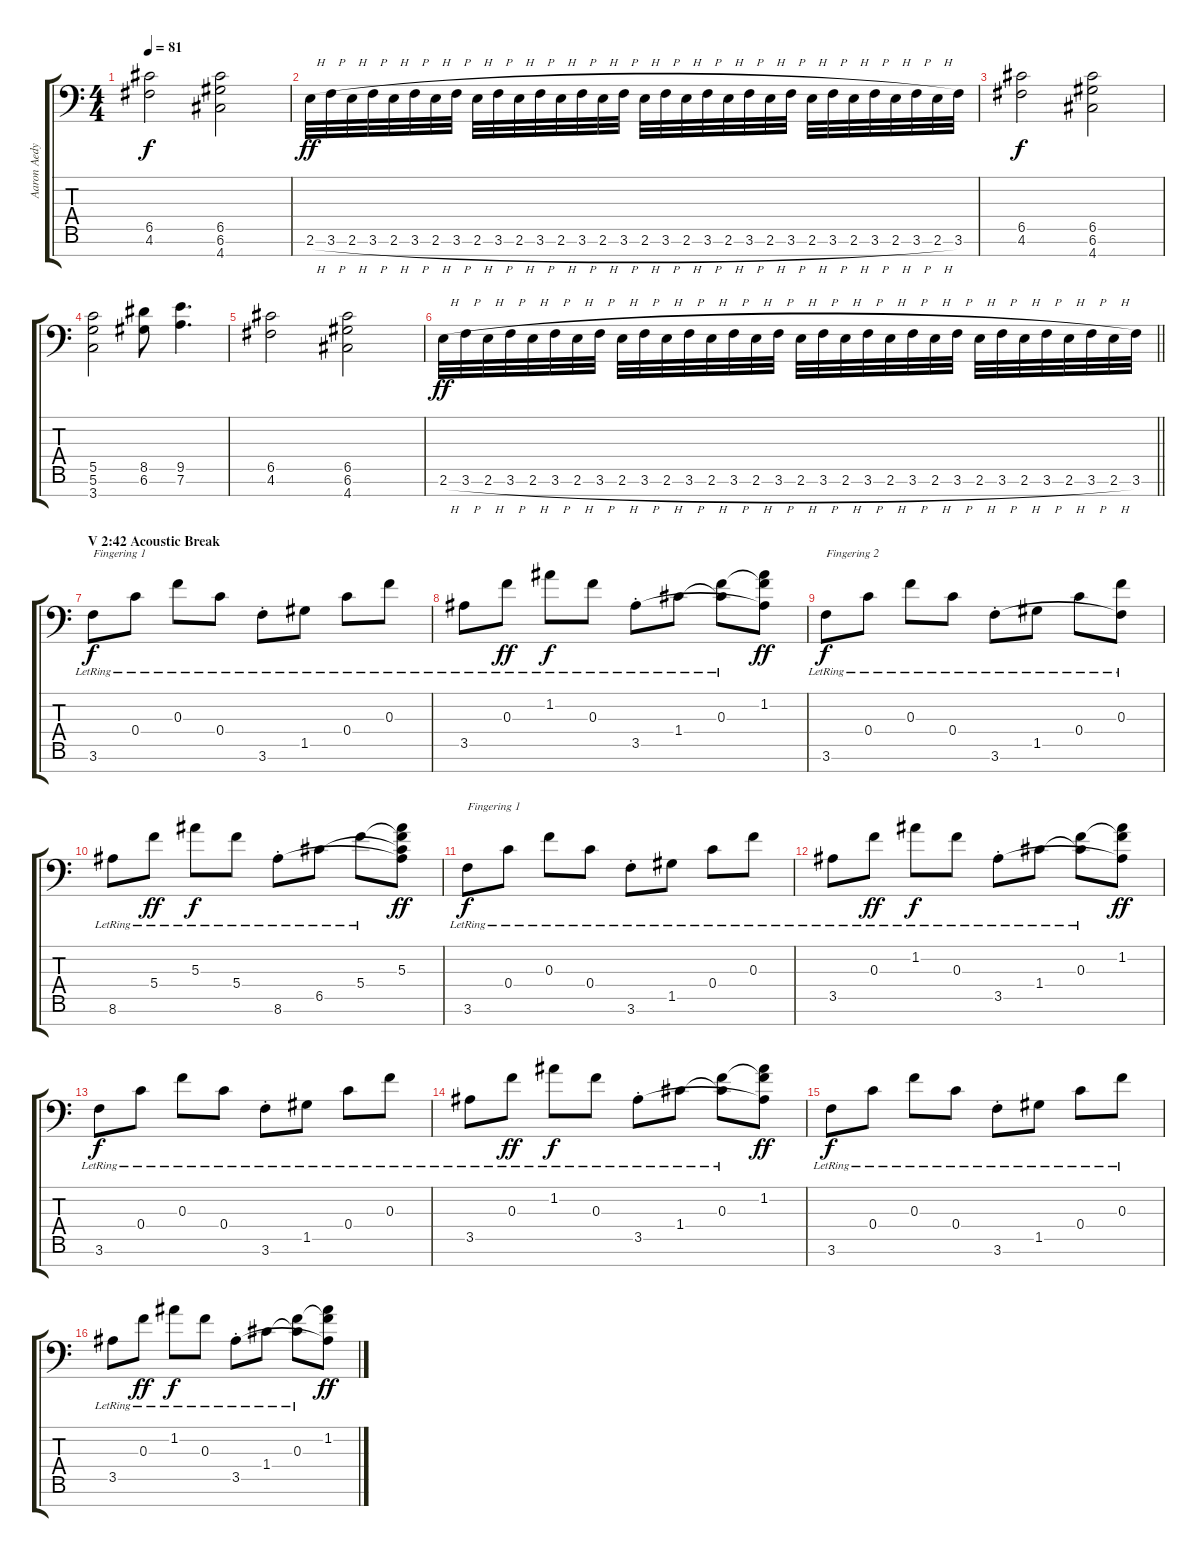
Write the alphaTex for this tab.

\track ("Aaron Aedy (rhythm guitar) A-Tuning" "Aaron Aedy") {instrument distortionguitar}
\staff {score tabs}
\tuning (D4 A3 F3 C3 G2 D2 A1) {hide}
\ts (4 4)
\tempo 81
\clef f4
\ks c
(6.5 4.6).2{dy f} (6.5 6.6 4.7).2 |
2.6{h}.32{dy ff} 3.6{h}.32 2.6{h}.32 3.6{h}.32 2.6{h}.32 3.6{h}.32 2.6{h}.32 3.6{h}.32 2.6{h}.32 3.6{h}.32 2.6{h}.32 3.6{h}.32 2.6{h}.32 3.6{h}.32 2.6{h}.32 3.6{h}.32 2.6{h}.32 3.6{h}.32 2.6{h}.32 3.6{h}.32 2.6{h}.32 3.6{h}.32 2.6{h}.32 3.6{h}.32 2.6{h}.32 3.6{h}.32 2.6{h}.32 3.6{h}.32 2.6{h}.32 3.6{h}.32 2.6{h}.32 3.6.32 |
(6.5 4.6).2{dy f} (6.5 6.6 4.7).2 |
(5.5 5.6 3.7).2 (8.5 6.6).8 (9.5 7.6).4{d} |
(6.5 4.6).2 (6.5 6.6 4.7).2 |
\barLineRight lightlight
2.6{h}.32{dy ff} 3.6{h}.32 2.6{h}.32 3.6{h}.32 2.6{h}.32 3.6{h}.32 2.6{h}.32 3.6{h}.32 2.6{h}.32 3.6{h}.32 2.6{h}.32 3.6{h}.32 2.6{h}.32 3.6{h}.32 2.6{h}.32 3.6{h}.32 2.6{h}.32 3.6{h}.32 2.6{h}.32 3.6{h}.32 2.6{h}.32 3.6{h}.32 2.6{h}.32 3.6{h}.32 2.6{h}.32 3.6{h}.32 2.6{h}.32 3.6{h}.32 2.6{h}.32 3.6{h}.32 2.6{h}.32 3.6.32 |
\section ("" "V 2:42 Acoustic Break")
3.6{lr}.8{txt "Fingering 1" dy f instrument electricguitarclean} 0.4{lr}.8 0.3{lr}.8 0.4{lr}.8 3.6{st lr}.8 1.5{lr}.8 0.4{lr}.8 0.3{lr}.8 |
3.5{lr}.8 0.3{lr}.8{dy ff} 1.2{lr}.8{dy f} 0.3{lr}.8 3.5{st lr}.8 1.4{lr}.8 (0.3{lr} 1.4{t}).8 (1.2 0.3{t} 3.5{t}).8{dy ff} |
3.6{lr}.8{txt "Fingering 2" dy f} 0.4{lr}.8 0.3{lr}.8 0.4{lr}.8 3.6{st lr}.8 1.5{lr}.8 0.4{lr}.8 (0.3{lr} 3.6{t}).8 |
8.6{lr}.8 5.4{lr}.8{dy ff} 5.3{lr}.8{dy f} 5.4{lr}.8 8.6{st lr}.8 6.5{lr}.8 5.4{lr}.8 (5.3 5.4{t} 6.5{t} 8.6{t}).8{dy ff} |
3.6{lr}.8{txt "Fingering 1" dy f} 0.4{lr}.8 0.3{lr}.8 0.4{lr}.8 3.6{st lr}.8 1.5{lr}.8 0.4{lr}.8 0.3{lr}.8 |
3.5{lr}.8 0.3{lr}.8{dy ff} 1.2{lr}.8{dy f} 0.3{lr}.8 3.5{st lr}.8 1.4{lr}.8 (0.3{lr} 1.4{t}).8 (1.2 0.3{t} 3.5{t}).8{dy ff} |
3.6{lr}.8{dy f} 0.4{lr}.8 0.3{lr}.8 0.4{lr}.8 3.6{st lr}.8 1.5{lr}.8 0.4{lr}.8 0.3{lr}.8 |
3.5{lr}.8 0.3{lr}.8{dy ff} 1.2{lr}.8{dy f} 0.3{lr}.8 3.5{st lr}.8 1.4{lr}.8 (0.3{lr} 1.4{t}).8 (1.2 0.3{t} 3.5{t}).8{dy ff} |
3.6{lr}.8{dy f} 0.4{lr}.8 0.3{lr}.8 0.4{lr}.8 3.6{st lr}.8 1.5{lr}.8 0.4{lr}.8 0.3{lr}.8 |
3.5{lr}.8 0.3{lr}.8{dy ff} 1.2{lr}.8{dy f} 0.3{lr}.8 3.5{st lr}.8 1.4{lr}.8 (0.3{lr} 1.4{t}).8 (1.2 0.3{t} 3.5{t}).8{dy ff}
